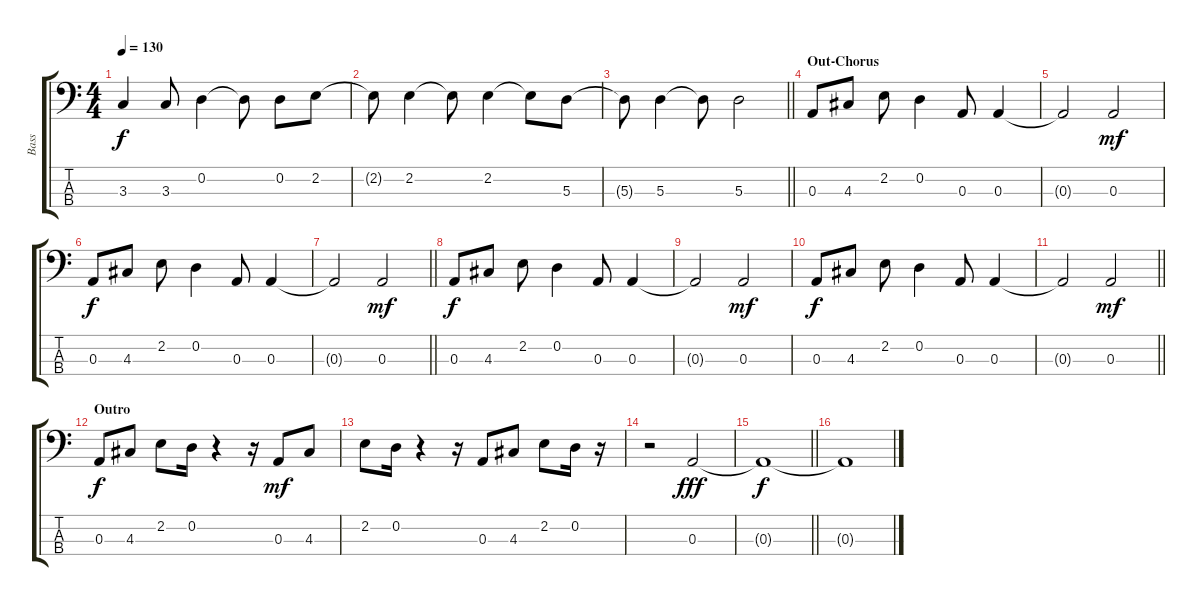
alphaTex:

\track ("Bass" "Bass") {instrument electricbasspick}
\staff {score tabs}
\tuning (G2 D2 A1 E1) {hide}
\ts (4 4)
\tempo 130
\clef f4
\ks c
3.3{t}.4{dy f} 3.3.8 0.2.4 0.2{t}.8 0.2.8 2.2.8 |
2.2{t}.8 2.2.4 2.2{t}.8 2.2.4 2.2{t}.8 5.3.8 |
\barLineRight lightlight
5.3{t}.8 5.3.4 5.3{t}.8 5.3.2 |
\section ("" "Out-Chorus")
0.3.8 4.3.8 2.2.8 0.2.4 0.3.8 0.3.4 |
0.3{t}.2 0.3.2{dy mf} |
0.3.8{dy f} 4.3.8 2.2.8 0.2.4 0.3.8 0.3.4 |
\barLineRight lightlight
0.3{t}.2 0.3.2{dy mf} |
0.3.8{dy f} 4.3.8 2.2.8 0.2.4 0.3.8 0.3.4 |
0.3{t}.2 0.3.2{dy mf} |
0.3.8{dy f} 4.3.8 2.2.8 0.2.4 0.3.8 0.3.4 |
\barLineRight lightlight
0.3{t}.2 0.3.2{dy mf} |
\section ("" "Outro")
0.3.8{dy f} 4.3.8 2.2.8 0.2.16 r.4 r.16 0.3.8{dy mf} 4.3.8 |
2.2.8 0.2.16 r.4 r.16 0.3.8 4.3.8 2.2.8 0.2.16 r.16 |
r.2 0.3.2{dy fff} |
\barLineRight lightlight
0.3{t}.1{dy f} |
0.3{t}.1
